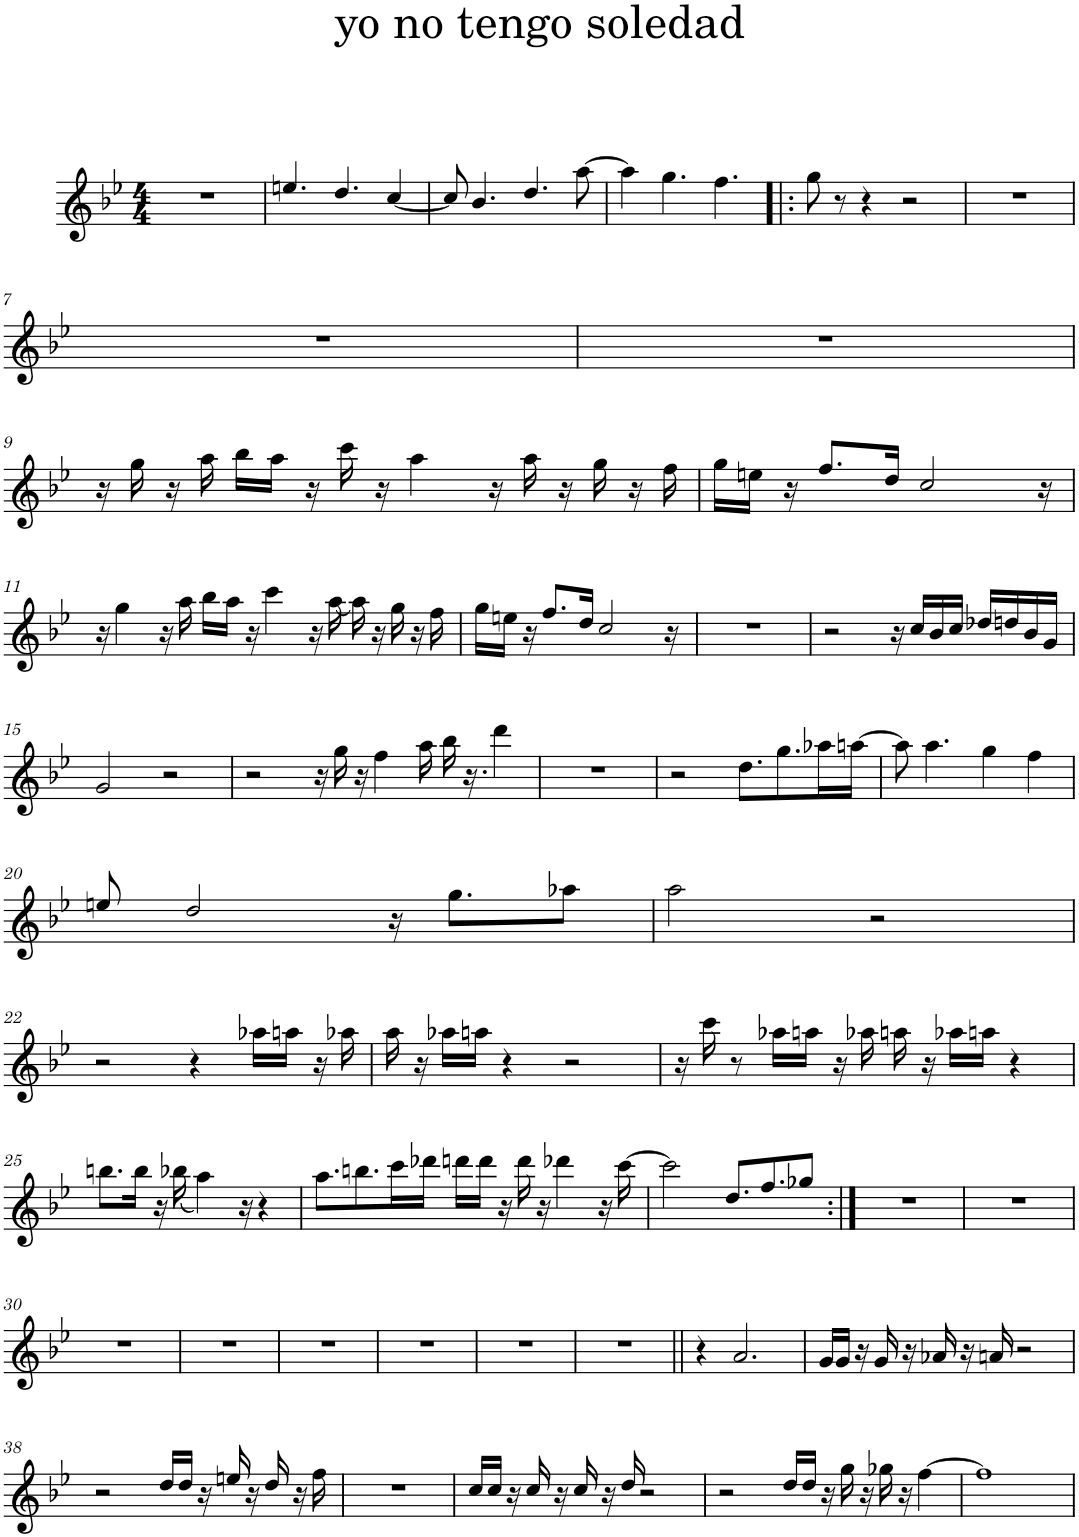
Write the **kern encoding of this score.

**kern
*part1
*staff1
*I"Tenor Saxophone
*I'T. Sax.
*clefG2
*Trd8c14
*k[b-e-]
*M4/4
=1
1r
=2
4.een/
4.dd/
[<4cc/
=3
8cc/]
4.b-/
4.dd/
[>8aa\
=4
4aa\]
4.gg\
4.ff\
=5!|:
8gg\
8r
4r
2r
=6
1r
!!LO:LB:g=z
=7
1r
=8
1r
!!LO:LB:g=z
=9
16r
16gg\
16r
16aa\
16bb-\LL
16aa\JJ
16r
16ccc\
16r
4aa\
16r
16aa\
16r
16gg\
16r
16ff\
=10
16gg\LL
16een\JJ
16r
8.ff/L
16dd/Jk
2cc/
16r
!!LO:LB:g=z
=11
16r
4gg\
16r
16aa\
16bb-\LL
16aa\JJ
16r
4ccc\
16r
[<16aa\
16aa\]
16r
16gg\
16r
16ff\
=12
16gg\LL
16een\JJ
16r
8.ff/L
16dd/Jk
2cc/
16r
=13
1r
=14
2r
16r
16cc/LL
16b-/
16cc/JJ
16dd-X/LL
16ddn/
16b-/
16g/JJ
!!LO:LB:g=z
=15
2g/
2r
=16
2r
16r
16gg\
16r
4ff\
16aa\
16bb-\
16.r
4ddd\
=17
1r
=18
2r
8.dd\L
8.gg\
16aa-X\L
[>16aan\JJ
=19
8aa\]
4.aa\
4gg\
4ff\
!!LO:LB:g=z
=20
8een/
2dd/
16r
8.gg\L
8aa-X\J
=21
2aa\
2r
!!LO:LB:g=z
=22
2r
4r
16aa-X\LL
16aan\JJ
16r
16aa-X\
=23
16aa\
16r
16aa-X\LL
16aan\JJ
4r
2r
=24
16r
16ccc\
8r
16aa-X\LL
16aan\JJ
16r
16aa-X\
16aan\
16r
16aa-X\LL
16aan\JJ
4r
!!LO:LB:g=z
=25
8.bbn\L
16bb\Jk
16r
(<16bb-X\
4aa\)
16r
4r
=26
8.aa\L
8.bbn\
16ccc\L
16ddd-X\JJ
16dddn\LL
16ddd\JJ
16r
16ddd\
16r
[8.ddd-X\
16ryy
16r
[>16ccc\
=27
2ccc\]
16ddd-\]
8.dd/L
8.ff/
8gg-X/J
=28:|!
1r
=29
1r
!!LO:LB:g=z
=30
1r
=31
1r
=32
1r
=33
1r
=34
1r
=35
1r
=36||
4r
2.a/
=37
16g/LL
16g/JJ
16r
16g/
16r
16a-X/
16r
16an/
2r
!!LO:LB:g=z
=38
2r
16dd/LL
16dd/JJ
16r
16een/
16r
16dd/
16r
16ff\
=39
1r
=40
16cc/LL
16cc/JJ
16r
16cc/
16r
16cc/
16r
16dd/
2r
=41
2r
16dd/LL
16dd/JJ
16r
16gg\
16r
16gg-X\
16r
[>16ff\
=42
1ff]
8.ff\_
=
*-
